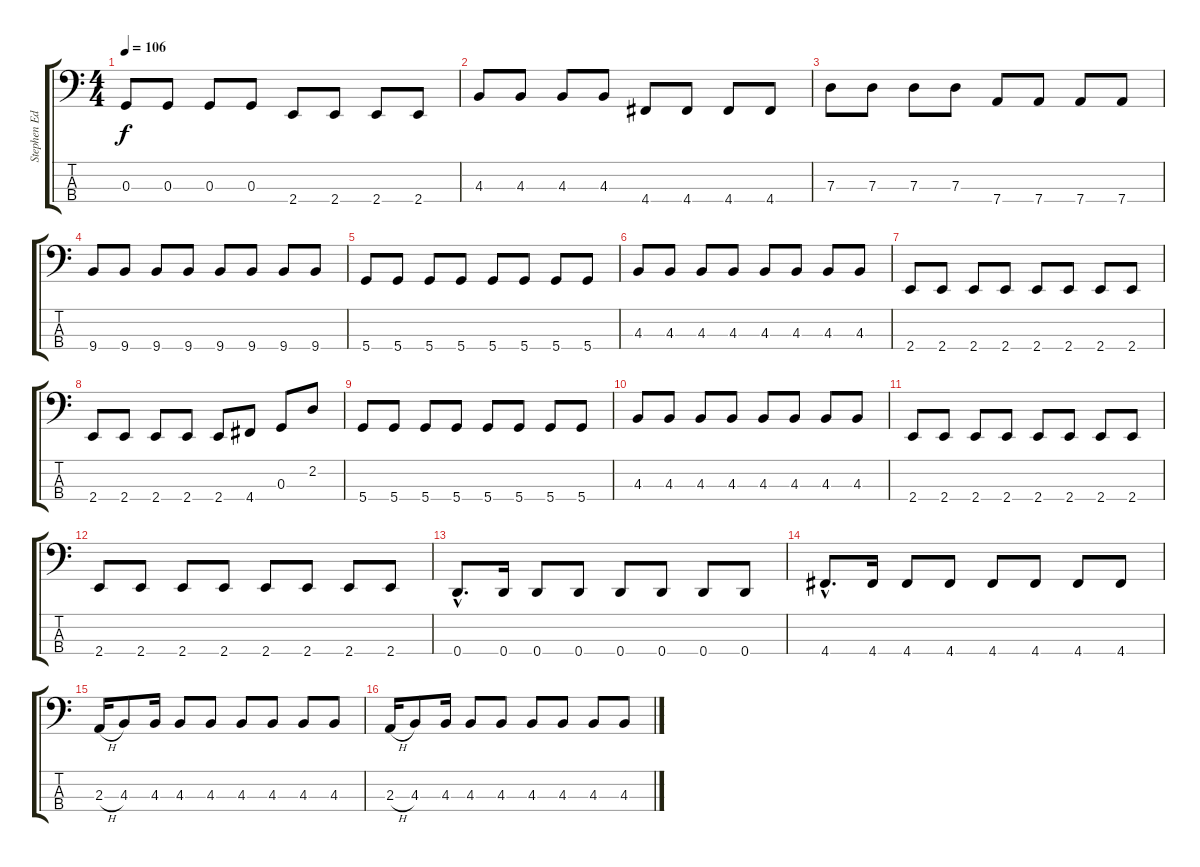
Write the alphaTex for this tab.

\track ("Stephen Edmondson" "Stephen Ed") {instrument electricbasspick}
\staff {score tabs}
\tuning (F2 C2 G1 D1) {hide}
\ts (4 4)
\tempo 106
\clef f4
\ks c
0.3.8{dy f} 0.3.8 0.3.8 0.3.8 2.4.8 2.4.8 2.4.8 2.4.8 |
4.3.8 4.3.8 4.3.8 4.3.8 4.4.8 4.4.8 4.4.8 4.4.8 |
7.3.8 7.3.8 7.3.8 7.3.8 7.4.8 7.4.8 7.4.8 7.4.8 |
9.4.8 9.4.8 9.4.8 9.4.8 9.4.8 9.4.8 9.4.8 9.4.8 |
5.4.8 5.4.8 5.4.8 5.4.8 5.4.8 5.4.8 5.4.8 5.4.8 |
4.3.8 4.3.8 4.3.8 4.3.8 4.3.8 4.3.8 4.3.8 4.3.8 |
2.4.8 2.4.8 2.4.8 2.4.8 2.4.8 2.4.8 2.4.8 2.4.8 |
2.4.8 2.4.8 2.4.8 2.4.8 2.4.8 4.4.8 0.3.8 2.2.8 |
5.4.8 5.4.8 5.4.8 5.4.8 5.4.8 5.4.8 5.4.8 5.4.8 |
4.3.8 4.3.8 4.3.8 4.3.8 4.3.8 4.3.8 4.3.8 4.3.8 |
2.4.8 2.4.8 2.4.8 2.4.8 2.4.8 2.4.8 2.4.8 2.4.8 |
2.4.8 2.4.8 2.4.8 2.4.8 2.4.8 2.4.8 2.4.8 2.4.8 |
0.4{hac}.8{d} 0.4.16 0.4.8 0.4.8 0.4.8 0.4.8 0.4.8 0.4.8 |
4.4{hac}.8{d} 4.4.16 4.4.8 4.4.8 4.4.8 4.4.8 4.4.8 4.4.8 |
2.3{h}.16 4.3.8 4.3.16 4.3.8 4.3.8 4.3.8 4.3.8 4.3.8 4.3.8 |
2.3{h}.16 4.3.8 4.3.16 4.3.8 4.3.8 4.3.8 4.3.8 4.3.8 4.3.8
